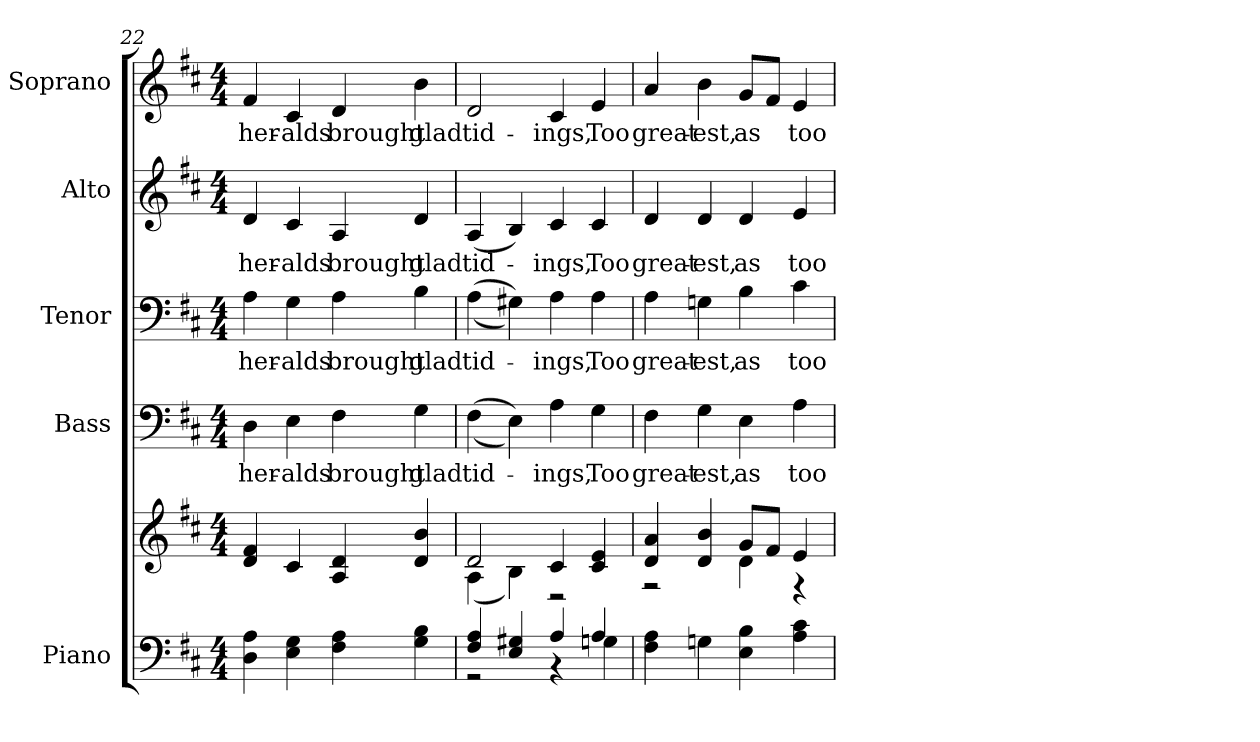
**kern	**kern	**kern	**text	**kern	**text	**kern	**text	**kern	**text
*part5	*part5	*part4	*part4	*part3	*part3	*part2	*part2	*part1	*part1
*staff6	*staff5	*staff4	*staff4	*staff3	*staff3	*staff2	*staff2	*staff1	*staff1
*I"Piano	*	*I"Bass	*	*I"Tenor	*	*I"Alto	*	*I"Soprano	*
*I'Pno.	*	*I'B.	*	*I'T.	*	*I'A.	*	*I'S.	*
!!LO:PB:g=z
*clefF4	*clefG2	*clefF4	*	*clefF4	*	*clefG2	*	*clefG2	*
*k[f#c#]	*k[f#c#]	*k[f#c#]	*	*k[f#c#]	*	*k[f#c#]	*	*k[f#c#]	*
*D:	*D:	*D:	*	*D:	*	*D:	*	*D:	*
*M4/4	*M4/4	*M4/4	*	*M4/4	*	*M4/4	*	*M4/4	*
=22	=22	=22	=22	=22	=22	=22	=22	=22	=22
!	!	!	!LO:LY:b:color=#000000	!	!	!	!	!	!
!	!	!	!	!	!LO:LY:b:color=#000000	!	!	!	!
!	!	!	!	!	!	!	!LO:LY:b:color=#000000	!	!
!	!	!	!	!	!	!	!	!	!LO:LY:b:color=#000000
4Di\ 4Ai	4di/ 4f#i	4Di\	her-	4Ai\	her-	4di/	her-	4f#i/	her-
!	!	!	!LO:LY:b:color=#000000	!	!	!	!	!	!
!	!	!	!	!	!LO:LY:b:color=#000000	!	!	!	!
!	!	!	!	!	!	!	!LO:LY:b:color=#000000	!	!
!	!	!	!	!	!	!	!	!	!LO:LY:b:color=#000000
4Ei\ 4Gi	4c#i/	4Ei\	-alds	4Gi\	-alds	4c#i/	-alds	4c#i/	-alds
!	!	!	!LO:LY:b:color=#000000	!	!	!	!	!	!
!	!	!	!	!	!LO:LY:b:color=#000000	!	!	!	!
!	!	!	!	!	!	!	!LO:LY:b:color=#000000	!	!
!	!	!	!	!	!	!	!	!	!LO:LY:b:color=#000000
4F#i\ 4Ai	4Ai/ 4di	4F#i\	brought	4Ai\	brought	4Ai/	brought	4di/	brought
!	!	!	!LO:LY:b:color=#000000	!	!	!	!	!	!
!	!	!	!	!	!LO:LY:b:color=#000000	!	!	!	!
!	!	!	!	!	!	!	!LO:LY:b:color=#000000	!	!
!	!	!	!	!	!	!	!	!	!LO:LY:b:color=#000000
4Gi\ 4Bi	4di/ 4bi	4Gi\	glad	4Bi\	glad	4di/	glad	4bi\	glad
=23	=23	=23	=23	=23	=23	=23	=23	=23	=23
*^	*^	*	*	*	*	*	*	*	*
!	!	!	!	!	!LO:LY:b:color=#000000	!	!	!	!	!	!
!	!	!	!	!	!	!	!LO:LY:b:color=#000000	!	!	!	!
!	!	!	!	!	!	!	!	!	!LO:LY:b:color=#000000	!	!
!	!	!	!	!	!	!	!	!	!	!	!LO:LY:b:color=#000000
4F#i/ 4Ai	2r	2di/	(4Ai\	((4F#i\	tid-	((4Ai\	tid-	(4Ai/	tid-	2di/	tid-
4Ei/ 4G#Xi	.	.	4Bi\)	4Ei\))	.	4G#Xi\))	.	4Bi/)	.	.	.
!	!	!	!	!	!LO:LY:b:color=#000000	!	!	!	!	!	!
!	!	!	!	!	!	!	!LO:LY:b:color=#000000	!	!	!	!
!	!	!	!	!	!	!	!	!	!LO:LY:b:color=#000000	!	!
!	!	!	!	!	!	!	!	!	!	!	!LO:LY:b:color=#000000
4Ai/	4r	4c#i/	2r	4Ai\	-ings,	4Ai\	-ings,	4c#i/	-ings,	4c#i/	-ings,
!	!	!	!	!	!LO:LY:b:color=#000000	!	!	!	!	!	!
!	!	!	!	!	!	!	!LO:LY:b:color=#000000	!	!	!	!
!	!	!	!	!	!	!	!	!	!LO:LY:b:color=#000000	!	!
!	!	!	!	!	!	!	!	!	!	!	!LO:LY:b:color=#000000
4Ai/	4Gni\	4c#i/ 4ei	.	4Gi\	Too	4Ai\	Too	4c#i/	Too	4ei/	Too
*v	*v	*	*	*	*	*	*	*	*	*	*
!!LO:PB:g=z
=24	=24	=24	=24	=24	=24	=24	=24	=24	=24	=24
*^	*	*	*	*	*	*	*	*	*	*
!	!	!	!	!	!LO:LY:b:color=#000000	!	!	!	!	!	!
*v	*v	*	*	*	*	*	*	*	*	*	*
*^	*	*	*	*	*	*	*	*	*	*
!	!	!	!	!	!	!	!LO:LY:b:color=#000000	!	!	!	!
*v	*v	*	*	*	*	*	*	*	*	*	*
*^	*	*	*	*	*	*	*	*	*	*
!	!	!	!	!	!	!	!	!	!LO:LY:b:color=#000000	!	!
*v	*v	*	*	*	*	*	*	*	*	*	*
*^	*	*	*	*	*	*	*	*	*	*
!	!	!	!	!	!	!	!	!	!	!	!LO:LY:b:color=#000000
*v	*v	*	*	*	*	*	*	*	*	*	*
4F#i\ 4Ai	4di/ 4ai	2r	4F#i\	great-	4Ai\	great-	4di/	great-	4ai/	great-
!	!	!	!	!LO:LY:b:color=#000000	!	!	!	!	!	!
!	!	!	!	!	!	!LO:LY:b:color=#000000	!	!	!	!
!	!	!	!	!	!	!	!	!LO:LY:b:color=#000000	!	!
!	!	!	!	!	!	!	!	!	!	!LO:LY:b:color=#000000
4Gni\	4di/ 4bi	.	4Gi\	-est,	4Gni\	-est,	4di/	-est,	4bi\	-est,
!	!	!	!	!LO:LY:b:color=#000000	!	!	!	!	!	!
!	!	!	!	!	!	!LO:LY:b:color=#000000	!	!	!	!
!	!	!	!	!	!	!	!	!LO:LY:b:color=#000000	!	!
!	!	!	!	!	!	!	!	!	!	!LO:LY:b:color=#000000
4Ei\ 4Bi	8gi/L	4di\	4Ei\	as	4Bi\	as	4di/	as	8gi/L	as
.	8f#i/J	.	.	.	.	.	.	.	8f#i/J	.
!	!	!	!	!LO:LY:b:color=#000000	!	!	!	!	!	!
!	!	!	!	!	!	!LO:LY:b:color=#000000	!	!	!	!
!	!	!	!	!	!	!	!	!LO:LY:b:color=#000000	!	!
!	!	!	!	!	!	!	!	!	!	!LO:LY:b:color=#000000
4Ai\ 4c#i	4ei/	4r	4Ai\	too	4c#i\	too	4ei/	too	4ei/	too
*	*v	*v	*	*	*	*	*	*	*	*
=	=	=	=	=	=	=	=	=	=
*-	*-	*-	*-	*-	*-	*-	*-	*-	*-
